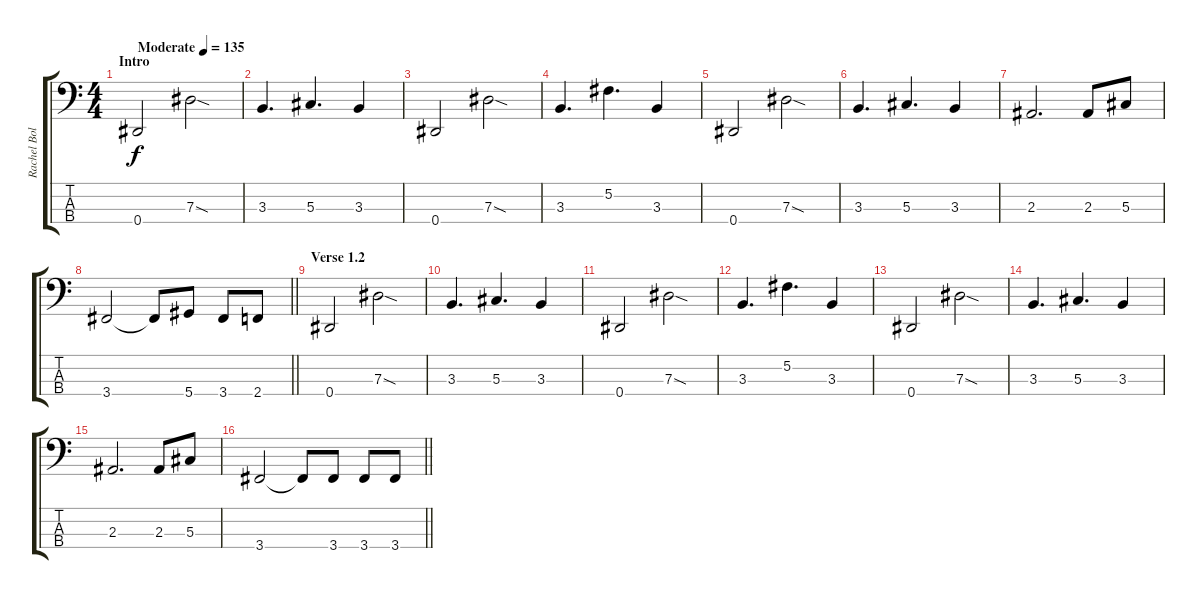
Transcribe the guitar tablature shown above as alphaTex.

\track ("Rachel Bolan" "Rachel Bol") {instrument electricbassfinger}
\staff {score tabs}
\tuning (Gb2 Db2 Ab1 Eb1) {hide}
\ts (4 4)
\section ("" "Intro ")
\tempo (135 "Moderate")
\clef f4
\ks c
0.4.2{dy f volume 16 instrument electricbassfinger} 7.3{sod}.2 |
3.3.4{d} 5.3.4{d} 3.3.4 |
0.4.2 7.3{sod}.2 |
3.3.4{d} 5.2.4{d} 3.3.4 |
0.4.2 7.3{sod}.2 |
3.3.4{d} 5.3.4{d} 3.3.4 |
2.3.2{d} 2.3.8 5.3.8 |
\barLineRight lightlight
3.4.2 3.4{t}.8 5.4.8 3.4.8 2.4.8 |
\section ("" "Verse 1.2")
0.4.2{volume 16} 7.3{sod}.2 |
3.3.4{d} 5.3.4{d} 3.3.4 |
0.4.2 7.3{sod}.2 |
3.3.4{d} 5.2.4{d} 3.3.4 |
0.4.2 7.3{sod}.2 |
3.3.4{d} 5.3.4{d} 3.3.4 |
2.3.2{d} 2.3.8 5.3.8 |
\barLineRight lightlight
3.4.2 3.4{t}.8 3.4.8 3.4.8 3.4.8
